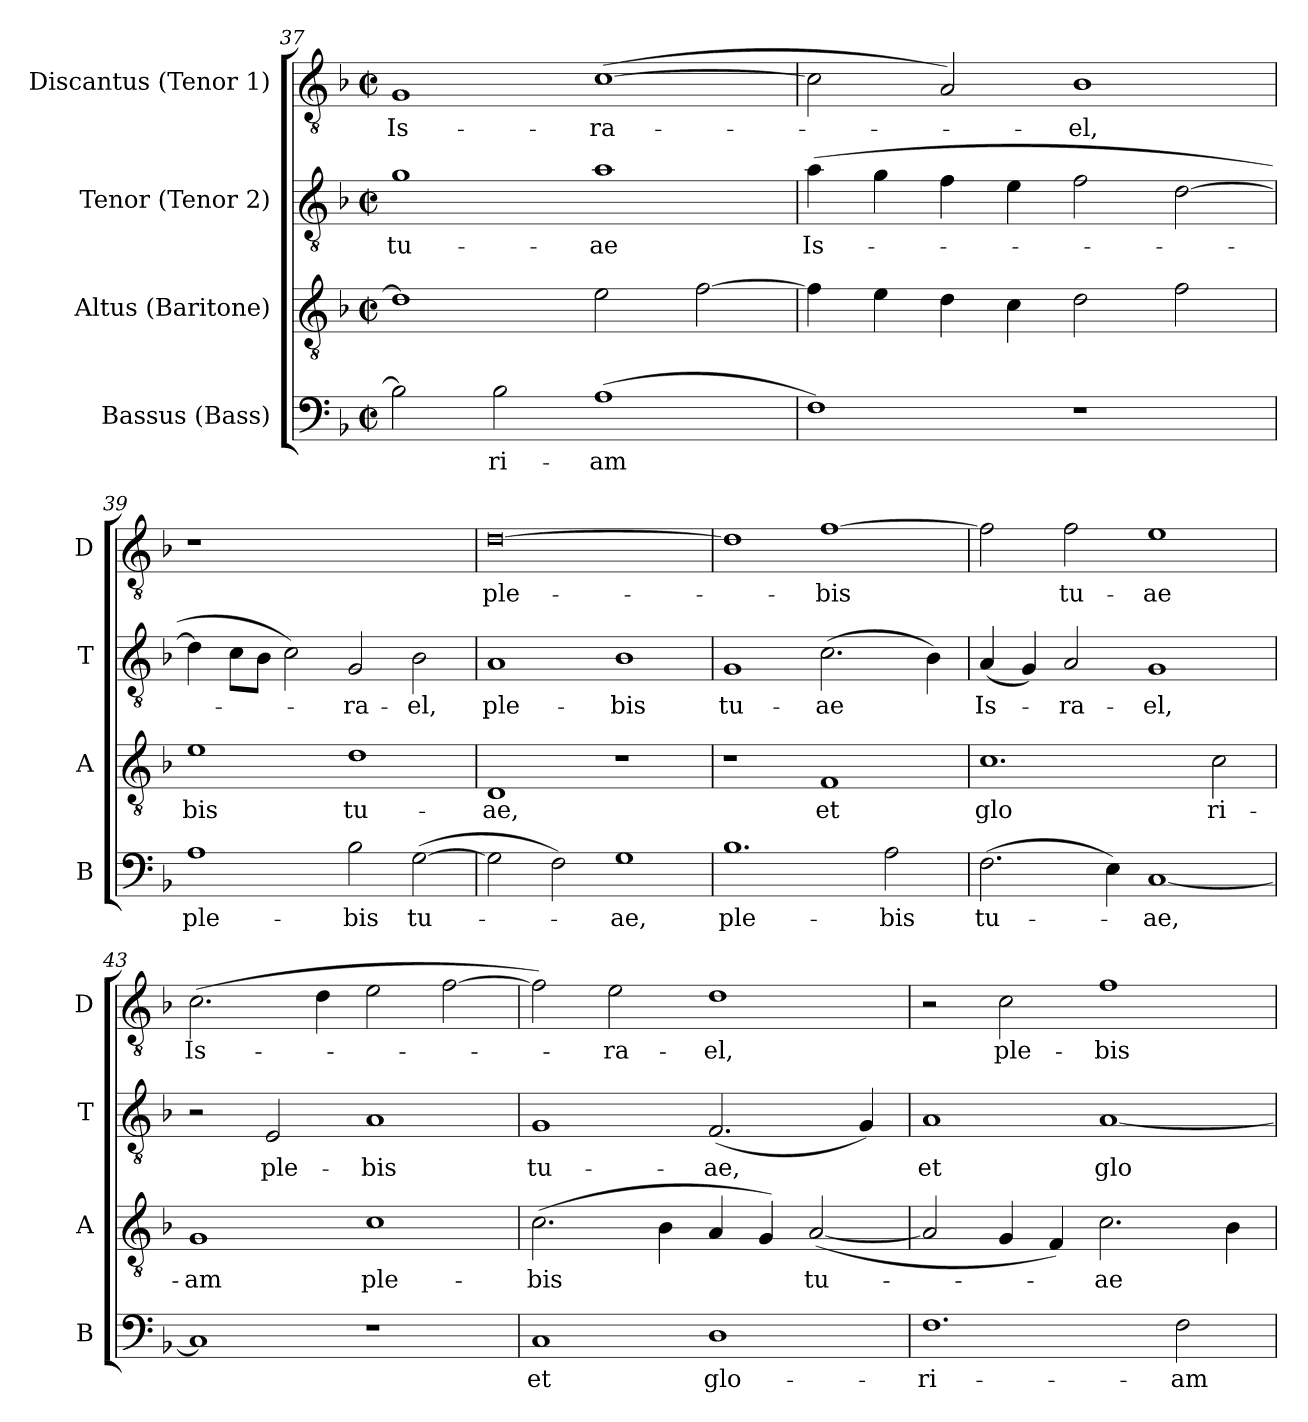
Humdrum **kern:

**kern	**text	**kern	**text	**kern	**text	**kern	**text
*part4	*part4	*part3	*part3	*part2	*part2	*part1	*part1
*staff4	*staff4	*staff3	*staff3	*staff2	*staff2	*staff1	*staff1
*I"Bassus (Bass)	*	*I"Altus (Baritone)	*	*I"Tenor (Tenor 2)	*	*I"Discantus (Tenor 1)	*
*I'B	*	*I'A	*	*I'T	*	*I'D	*
*clefF4	*	*clefGv2	*	*clefGv2	*	*clefGv2	*
*k[b-]	*	*k[b-]	*	*k[b-]	*	*k[b-]	*
*F:	*	*F:	*	*F:	*	*F:	*
*M2/2	*	*M2/2	*	*M2/2	*	*M2/2	*
*met(c|)	*	*met(c|)	*	*met(c|)	*	*met(c|)	*
=37	=37	=37	=37	=37	=37	=37	=37
!	!	!	!	!	!LO:LY:b	!	!LO:LY:b
2B-\]	.	1d]	.	1g	tu-	1G	Is-
!	!LO:LY:b	!	!	!	!	!	!
2B-\	ri-	.	.	.	.	.	.
!	!LO:LY:b	!	!	!	!LO:LY:b	!	!LO:LY:b
(>1A	-am	2e\	.	1a	-ae	(>[1c	-ra-
.	.	[2f\	.	.	.	.	.
=38	=38	=38	=38	=38	=38	=38	=38
!	!	!	!	!	!LO:LY:b	!	!
1F)	.	4f\]	.	(>4a\	Is-	2c\]	.
.	.	4e\	.	4g\	.	.	.
.	.	4d\	.	4f\	.	2A/)	.
.	.	4c\	.	4e\	.	.	.
!	!	!	!	!	!	!	!LO:LY:b
1r	.	2d\	.	2f\	.	1B-	-el,
.	.	2f\	.	[2d\	.	.	.
=39	=39	=39	=39	=39	=39	=39	=39
!	!LO:LY:b	!	!LO:LY:b	!	!	!	!
1A	ple-	1e	-bis	4d\]	.	1r	.
.	.	.	.	8c\L	.	.	.
.	.	.	.	8B-\J	.	.	.
.	.	.	.	2c\)	.	.	.
!	!LO:LY:b	!	!LO:LY:b	!	!LO:LY:b	!	!
2B-\	-bis	1d	tu-	2G/	-ra-	1ryy	.
!	!LO:LY:b	!	!	!	!LO:LY:b	!	!
(>[2G\	tu-	.	.	2B-\	-el,	.	.
=40	=40	=40	=40	=40	=40	=40	=40
!	!	!	!LO:LY:b	!	!LO:LY:b	!	!LO:LY:b
2G\]	.	1D	-ae,	1A	ple-	[0d	ple-
2F\)	.	.	.	.	.	.	.
!	!LO:LY:b	!	!	!	!LO:LY:b	!	!
1G	-ae,	1r	.	1B-	-bis	.	.
!!LO:LB:g=z
=41	=41	=41	=41	=41	=41	=41	=41
!	!LO:LY:b	!	!	!	!LO:LY:b	!	!
1.B-	ple-	1r	.	1G	tu-	1d]	.
!	!	!	!LO:LY:b	!	!LO:LY:b	!	!LO:LY:b
.	.	1F	et	(>2.c\	-ae	[1f	-bis
!	!LO:LY:b	!	!	!	!	!	!
2A\	-bis	.	.	.	.	.	.
.	.	.	.	4B-\)	.	.	.
=42	=42	=42	=42	=42	=42	=42	=42
!	!LO:LY:b	!	!LO:LY:b	!	!LO:LY:b	!	!
(>2.F\	tu-	1.c	glo	(<4A/	Is-	2f\]	.
.	.	.	.	4G/)	.	.	.
!	!	!	!	!	!LO:LY:b	!	!LO:LY:b
.	.	.	.	2A/	-ra-	2f\	tu-
4E\)	.	.	.	.	.	.	.
!	!LO:LY:b	!	!	!	!LO:LY:b	!	!LO:LY:b
[1C	-ae,	.	.	1G	-el,	1e	-ae
!	!	!	!LO:LY:b	!	!	!	!
.	.	2c\	ri-	.	.	.	.
=43	=43	=43	=43	=43	=43	=43	=43
!	!	!	!LO:LY:b	!	!	!	!LO:LY:b
1C]	.	1G	-am	2r	.	(>2.c\	Is-
!	!	!	!	!	!LO:LY:b	!	!
.	.	.	.	2E/	ple-	.	.
.	.	.	.	.	.	4d\	.
!	!	!	!LO:LY:b	!	!LO:LY:b	!	!
1r	.	1c	ple-	1A	-bis	2e\	.
.	.	.	.	.	.	[2f\	.
=44	=44	=44	=44	=44	=44	=44	=44
!	!LO:LY:b	!	!LO:LY:b	!	!LO:LY:b	!	!
1C	et	(>2.c\	-bis	1G	tu-	2f\])	.
!	!	!	!	!	!	!	!LO:LY:b
.	.	.	.	.	.	2e\	-ra-
.	.	4B-\	.	.	.	.	.
!	!LO:LY:b	!	!	!	!LO:LY:b	!	!LO:LY:b
1D	glo-	4A/	.	(<2.F/	-ae,	1d	-el,
.	.	4G/)	.	.	.	.	.
!	!	!	!LO:LY:b	!	!	!	!
.	.	(<[2A/	tu-	.	.	.	.
.	.	.	.	4G/)	.	.	.
=45	=45	=45	=45	=45	=45	=45	=45
!	!LO:LY:b	!	!	!	!LO:LY:b	!	!
1.F	-ri-	2A/]	.	1A	et	2r	.
!	!	!	!	!	!	!	!LO:LY:b
.	.	4G/	.	.	.	2c\	ple-
.	.	4F/)	.	.	.	.	.
!	!	!	!LO:LY:b	!	!LO:LY:b	!	!LO:LY:b
.	.	2.c\	-ae	[1A	glo-	1f	-bis
!	!LO:LY:b	!	!	!	!	!	!
2F\	-am	.	.	.	.	.	.
.	.	4B-\	.	.	.	.	.
=	=	=	=	=	=	=	=
*-	*-	*-	*-	*-	*-	*-	*-
